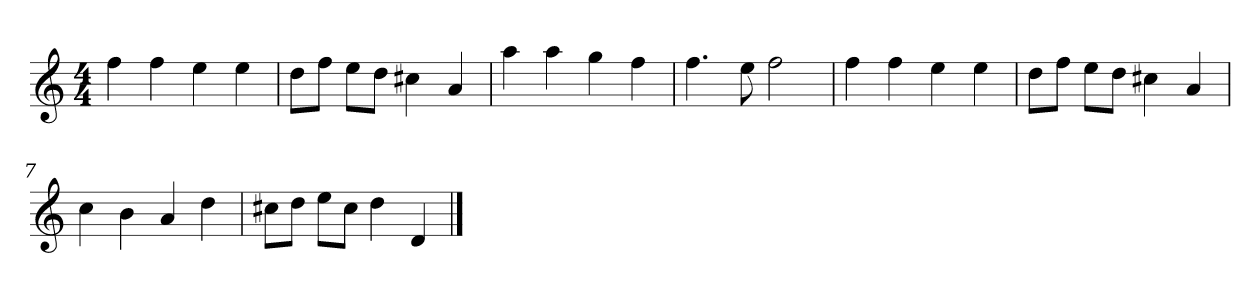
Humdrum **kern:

**kern
*part1
*staff1
*k[]
*M4/4
*MM120
=1
4ff
4ff
4ee
4ee
=2
8ddL
8ffJ
8eeL
8ddJ
4cc#X
4a
=3
4aa
4aa
4gg
4ff
=4
4.ff
8ee
2ff
=5
4ff
4ff
4ee
4ee
=6
8ddL
8ffJ
8eeL
8ddJ
4cc#X
4a
=7
4cc
4b
4a
4dd
=8
8cc#XL
8ddJ
8eeL
8cc#J
4dd
4d
==
*-
